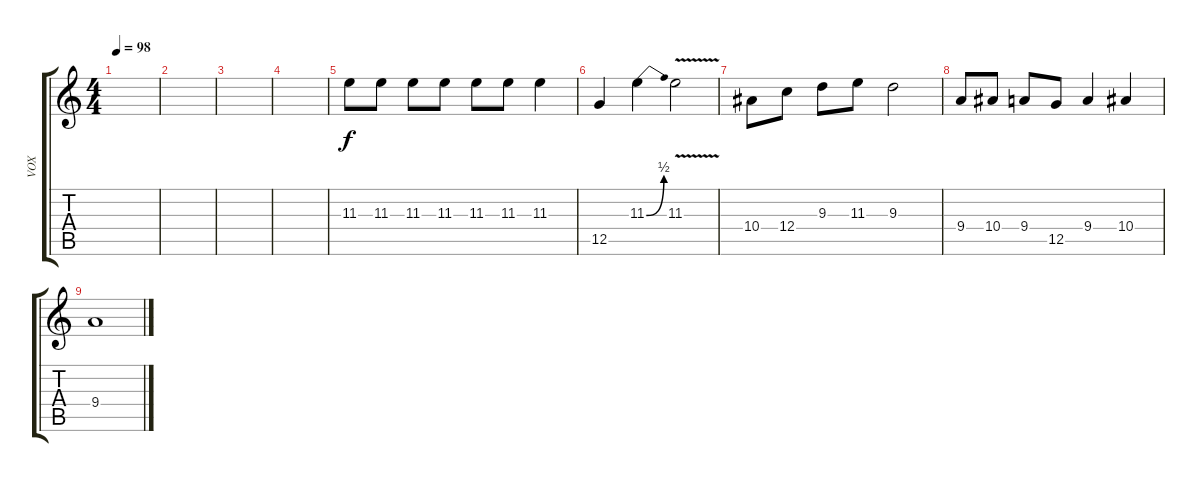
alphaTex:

\track ("VOX" "VOX") {instrument overdrivenguitar}
\staff {score tabs}
\tuning (D4 A3 F3 C3 G2 C2) {hide}
\ts (4 4)
\tempo 98
\clef g2
\ks c
|
|
|
|
11.3.8 11.3.8 11.3.8 11.3.8 11.3.8 11.3.8 11.3.4 |
12.5.4 11.3{be (bend 0 0 60 2)}.4 11.3{v}.2 |
10.4.8 12.4.8 9.3.8 11.3.8 9.3.2 |
9.4.8 10.4.8 9.4.8 12.5.8 9.4.4 10.4.4 |
9.4.1
